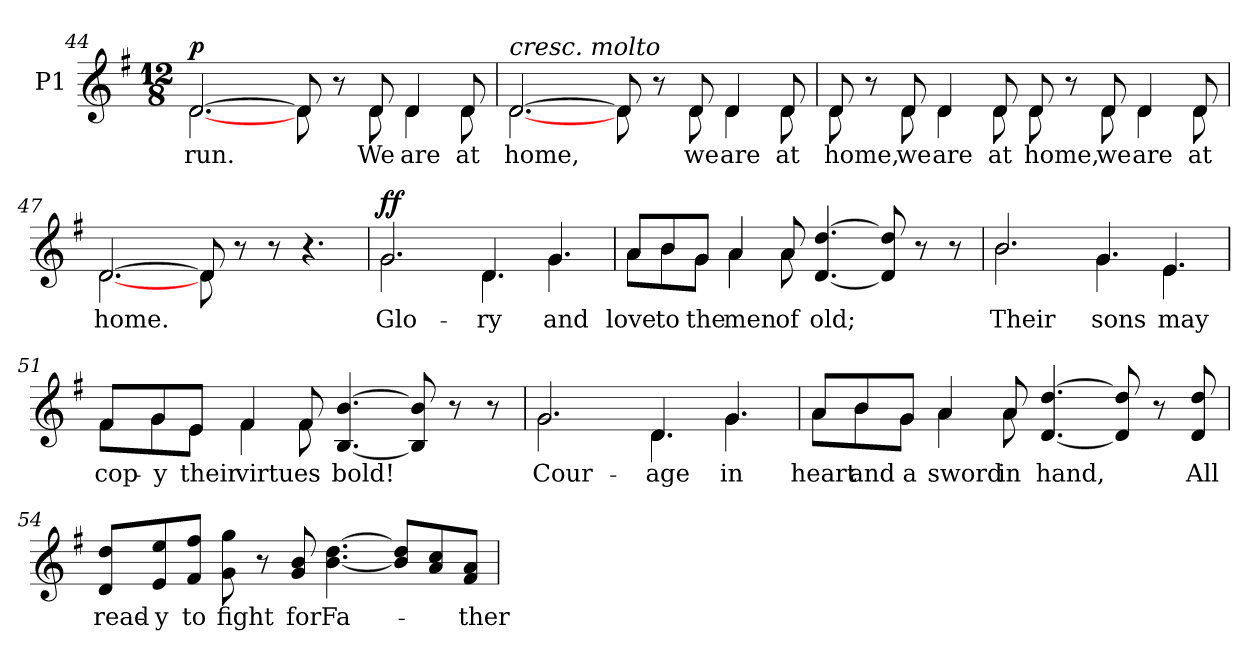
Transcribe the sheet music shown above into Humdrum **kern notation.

**kern	**text	**dynam
*part1	*part1	*part1
*staff1	*staff1	*staff1
*I"P1	*	*
*clefG2	*	*
*k[f#]	*	*
*G:	*	*
*M12/8	*	*
=44	=44	=44
!	!LO:LY:b:color=#000000	!
*^	*	*
[2.di/	[2.di\	run.	p
8di/]	8di\	.	.
8r	8ryy	.	.
!	!	!LO:LY:b:color=#000000	!
8di/	8di\	We	.
!	!	!LO:LY:b:color=#000000	!
4di/	4di\	are	.
!	!	!LO:LY:b:color=#000000	!
8di/	8di\	at	.
!!LO:LB:g=z	!!
=45	=45	=45	=45
!LO:TX:a:i:t=cresc. molto	!	!	!
!	!	!LO:LY:b:color=#000000	!
[2.di/	[2.di\	home,	.
8di/]	8di\	.	.
8r	8ryy	.	.
!	!	!LO:LY:b:color=#000000	!
8di/	8di\	we	.
!	!	!LO:LY:b:color=#000000	!
4di/	4di\	are	.
!	!	!LO:LY:b:color=#000000	!
8di/	8di\	at	.
=46	=46	=46	=46
!	!	!LO:LY:b:color=#000000	!
8di/	8di\	home,	.
8r	8ryy	.	.
!	!	!LO:LY:b:color=#000000	!
8di/	8di\	we	.
!	!	!LO:LY:b:color=#000000	!
4di/	4di\	are	.
!	!	!LO:LY:b:color=#000000	!
8di/	8di\	at	.
!	!	!LO:LY:b:color=#000000	!
8di/	8di\	home,	.
8r	8ryy	.	.
!	!	!LO:LY:b:color=#000000	!
8di/	8di\	we	.
!	!	!LO:LY:b:color=#000000	!
4di/	4di\	are	.
!	!	!LO:LY:b:color=#000000	!
8di/	8di\	at	.
=47	=47	=47	=47
!	!	!LO:LY:b:color=#000000	!
[2.di/	[2.di\	home.	.
8di/]	8di\	.	.
8r	8ryy	.	.
8r	8ryy	.	.
4.r	4.ryy	.	.
!!LO:LB:g=z	!!
=48	=48	=48	=48
!	!	!LO:LY:b:color=#000000	!
2.gi/	2.gi\	Glo-	ff
!	!	!LO:LY:b:color=#000000	!
4.di/	4.di\	-ry	.
!	!	!LO:LY:b:color=#000000	!
4.gi/	4.gi\	and	.
=49	=49	=49	=49
!	!	!LO:LY:b:color=#000000	!
8ai/L	8ai\L	love	.
!	!	!LO:LY:b:color=#000000	!
8bi/	8bi\	to	.
!	!	!LO:LY:b:color=#000000	!
8gi/J	8gi\J	the	.
!	!	!LO:LY:b:color=#000000	!
4ai/	4ai\	men	.
!	!	!LO:LY:b:color=#000000	!
8ai/	8ai\	of	.
!	!	!LO:LY:b:color=#000000	!
[4.di/ [4.ddi	4.ryy	old;	.
8di/] 8ddi]	4.ryy	.	.
8r	.	.	.
8r	.	.	.
=50	=50	=50	=50
!	!	!LO:LY:b:color=#000000	!
2.bi/	2.bi\	Their	.
!	!	!LO:LY:b:color=#000000	!
4.gi/	4.gi\	sons	.
!	!	!LO:LY:b:color=#000000	!
4.ei/	4.ei\	may	.
!!LO:LB:g=z	!!
=51	=51	=51	=51
!	!	!LO:LY:b:color=#000000	!
8f#i/L	8f#i\L	cop-	.
!	!	!LO:LY:b:color=#000000	!
8gi/	8gi\	-y	.
!	!	!LO:LY:b:color=#000000	!
8ei/J	8ei\J	their	.
!	!	!LO:LY:b:color=#000000	!
4f#i/	4f#i\	virtues	.
8f#i/	8f#i\	.	.
!	!	!LO:LY:b:color=#000000	!
[4.Bi/ [4.bi	4.ryy	bold!	.
8Bi/] 8bi]	4.ryy	.	.
8r	.	.	.
8r	.	.	.
=52	=52	=52	=52
!	!	!LO:LY:b:color=#000000	!
2.gi/	2.gi\	Cour-	.
!	!	!LO:LY:b:color=#000000	!
4.di/	4.di\	-age	.
!	!	!LO:LY:b:color=#000000	!
4.gi/	4.gi\	in	.
=53	=53	=53	=53
!	!	!LO:LY:b:color=#000000	!
8ai/L	8ai\L	heart	.
!	!	!LO:LY:b:color=#000000	!
8bi/	8bi\	and	.
!	!	!LO:LY:b:color=#000000	!
8gi/J	8gi\J	a	.
!	!	!LO:LY:b:color=#000000	!
4ai/	4ai\	sword	.
!	!	!LO:LY:b:color=#000000	!
8ai/	8ai\	in	.
!	!	!LO:LY:b:color=#000000	!
[4.di/ [4.ddi	4.ryy	hand,	.
8di/] 8ddi]	4.ryy	.	.
8r	.	.	.
!	!	!LO:LY:b:color=#000000	!
8di/ 8ddi	.	All	.
!!LO:LB:g=z	!!
=54	=54	=54	=54
!	!	!LO:LY:b:color=#000000	!
8di/ 8ddi/L	4.ryy	read-	.
!	!	!LO:LY:b:color=#000000	!
8ei/ 8eei/	.	-y	.
!	!	!LO:LY:b:color=#000000	!
8f#i/ 8ff#i/J	.	to	.
!	!	!LO:LY:b:color=#000000	!
8gi\ 8ggi	8ryy	fight	.
8r	8ryy	.	.
!	!	!LO:LY:b:color=#000000	!
8gi/ 8bi	8ryy	for	.
!	!	!LO:LY:b:color=#000000	!
[4.bi\ [4.ddi	4.ryy	Fa-	.
8bi]/ 8ddi]/L	4.ryy	.	.
8ai/ 8cci/	.	.	.
!	!	!LO:LY:b:color=#000000	!
8f#i/ 8ai/J	.	-ther-	.
*v	*v	*	*
=	=	=
*-	*-	*-
